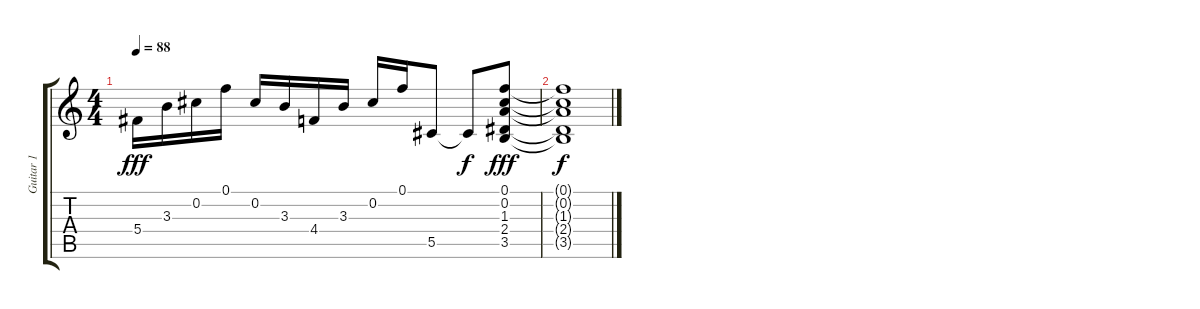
\track ("Guitar 1" "Guitar 1") {instrument acousticguitarsteel}
\staff {score tabs}
\tuning (F4 Db4 Ab3 Db3 Ab2 Db2) {hide}
\ts (4 4)
\tempo 88
\clef g2
\ks c
5.4.16{dy fff} 3.3.16 0.2.16 0.1.16 0.2.16 3.3.16 4.4.16 3.3.16 0.2.16 0.1.16 5.5.8 5.5{t}.8{dy f} (0.1 0.2 1.3 2.4 3.5).8{dy fff} |
(0.1{t} 0.2{t} 1.3{t} 2.4{t} 3.5{t}).1{dy f}
